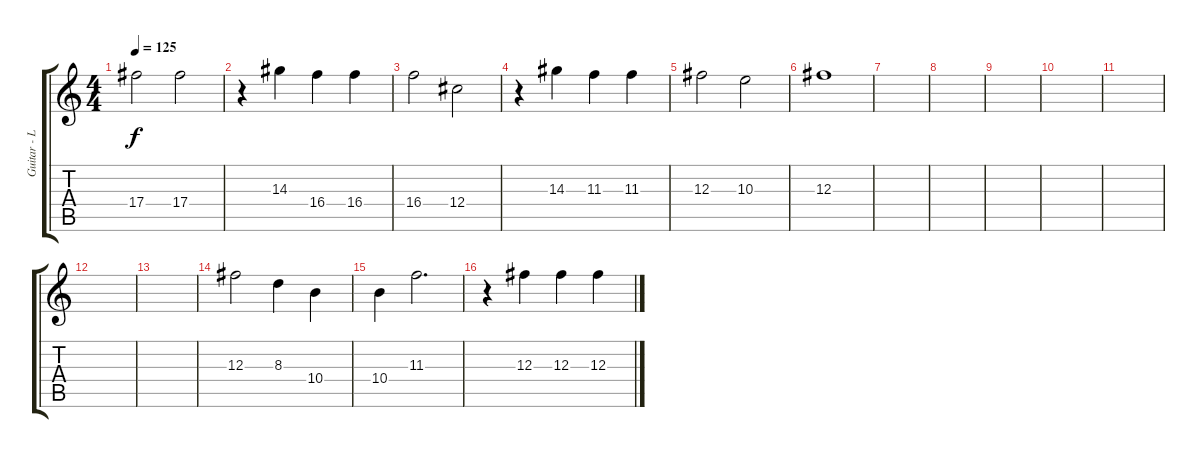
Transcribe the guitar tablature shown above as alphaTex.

\track ("Guitar - Left" "Guitar - L") {instrument distortionguitar}
\staff {score tabs}
\tuning (Eb4 Bb3 Gb3 Db3 Ab2 Db2) {hide}
\ts (4 4)
\tempo 125
\clef g2
\ks c
17.4.2{dy f} 17.4.2 |
r.4 14.3.4 16.4.4 16.4.4 |
16.4.2 12.4.2 |
r.4 14.3.4 11.3.4 11.3.4 |
12.3.2 10.3.2 |
12.3.1 |
|
|
|
|
|
|
|
12.3.2 8.3.4 10.4.4 |
10.4.4 11.3.2{d} |
r.4 12.3.4 12.3.4 12.3.4
